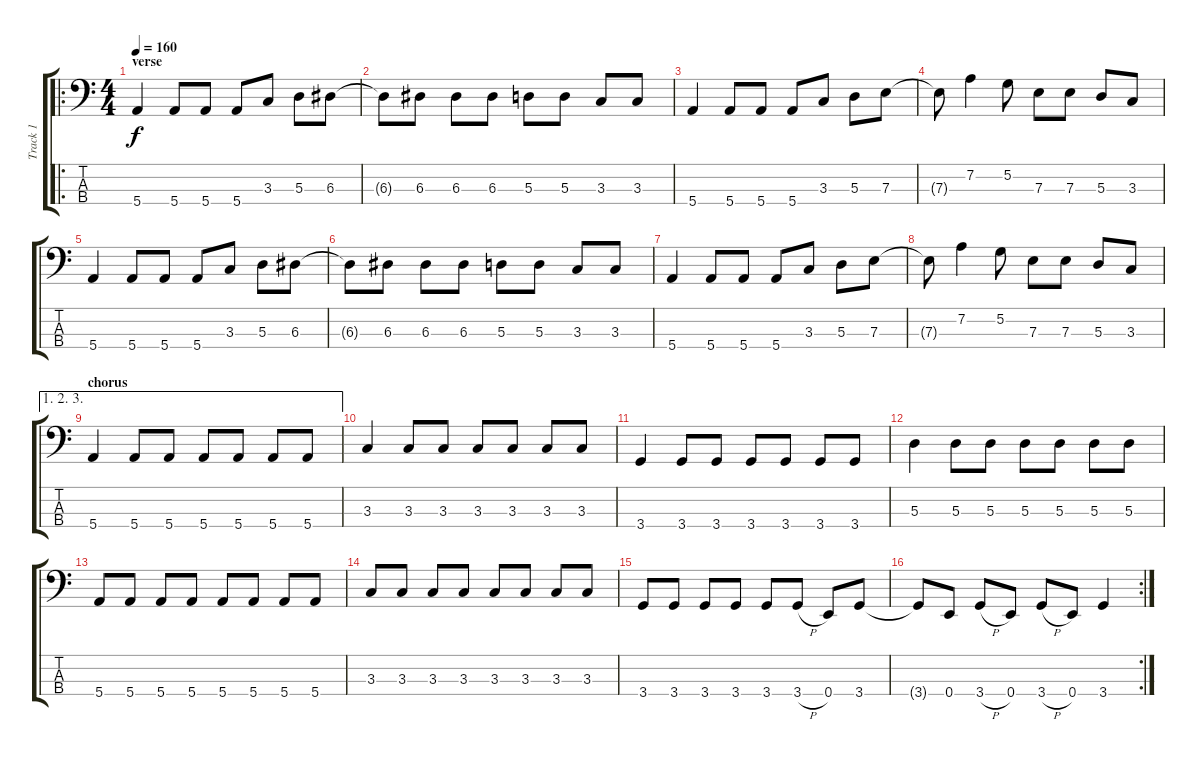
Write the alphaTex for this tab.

\track ("Track 1" "Track 1") {instrument electricbasspick}
\staff {score tabs}
\tuning (G2 D2 A1 E1) {hide}
\ro
\ts (4 4)
\section ("" "verse")
\tempo 160
\clef f4
\ks c
5.4.4{dy f instrument electricbasspick} 5.4.8 5.4.8 5.4.8 3.3.8 5.3.8 6.3.8 |
6.3{t}.8 6.3.8 6.3.8 6.3.8 5.3.8 5.3.8 3.3.8 3.3.8 |
5.4.4 5.4.8 5.4.8 5.4.8 3.3.8 5.3.8 7.3.8 |
7.3{t}.8 7.2.4 5.2.8 7.3.8 7.3.8 5.3.8 3.3.8 |
5.4.4 5.4.8 5.4.8 5.4.8 3.3.8 5.3.8 6.3.8 |
6.3{t}.8 6.3.8 6.3.8 6.3.8 5.3.8 5.3.8 3.3.8 3.3.8 |
5.4.4 5.4.8 5.4.8 5.4.8 3.3.8 5.3.8 7.3.8 |
7.3{t}.8 7.2.4 5.2.8 7.3.8 7.3.8 5.3.8 3.3.8 |
\ae (1 2 3)
\section ("" "chorus")
5.4.4 5.4.8 5.4.8 5.4.8 5.4.8 5.4.8 5.4.8 |
3.3.4 3.3.8 3.3.8 3.3.8 3.3.8 3.3.8 3.3.8 |
3.4.4 3.4.8 3.4.8 3.4.8 3.4.8 3.4.8 3.4.8 |
5.3.4 5.3.8 5.3.8 5.3.8 5.3.8 5.3.8 5.3.8 |
5.4.8 5.4.8 5.4.8 5.4.8 5.4.8 5.4.8 5.4.8 5.4.8 |
3.3.8 3.3.8 3.3.8 3.3.8 3.3.8 3.3.8 3.3.8 3.3.8 |
3.4.8 3.4.8 3.4.8 3.4.8 3.4.8 3.4{h}.8 0.4.8 3.4.8 |
\rc 2
3.4{t}.8 0.4.8 3.4{h}.8 0.4.8 3.4{h}.8 0.4.8 3.4.4
